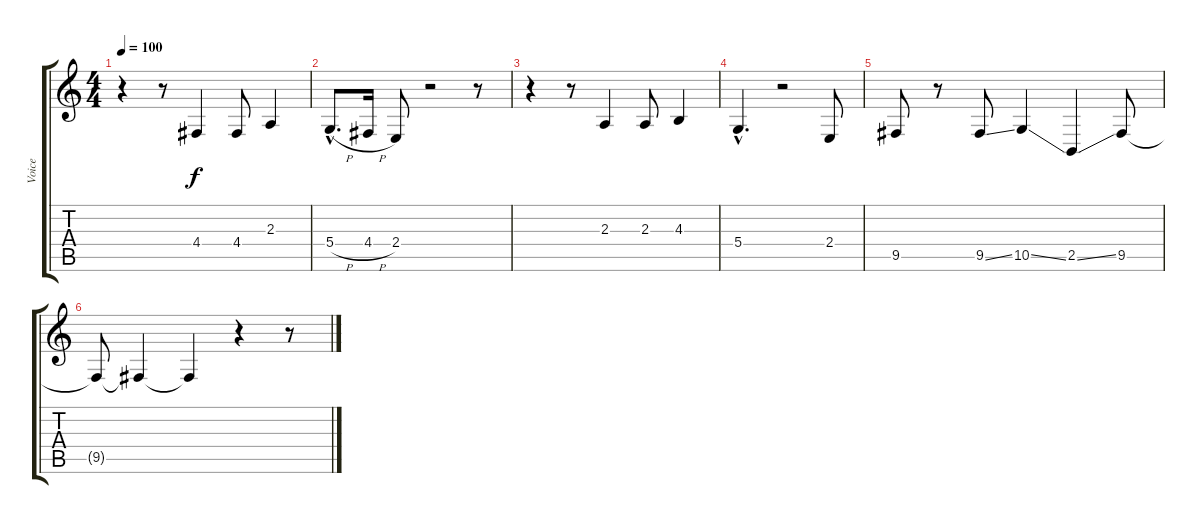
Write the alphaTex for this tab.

\track ("Voice" "Voice") {instrument cello}
\staff {score tabs}
\tuning (E4 B3 G3 D3 A2 E2) {hide}
\ts (4 4)
\tempo 100
\clef g2
\ks c
r.4{dy f} r.8 4.4.4 4.4.8 2.3.4 |
5.4{h hac}.8{d} 4.4{h}.16 2.4.8 r.2 r.8 |
r.4 r.8 2.3.4 2.3.8 4.3.4 |
5.4{hac}.4{d} r.2 2.4.8 |
9.5.8 r.8 9.5{ss}.8 10.5{ss}.4 2.5{ss}.4 9.5.8 |
9.5{t}.8 9.5{t}.4 9.5{t}.4 r.4 r.8
